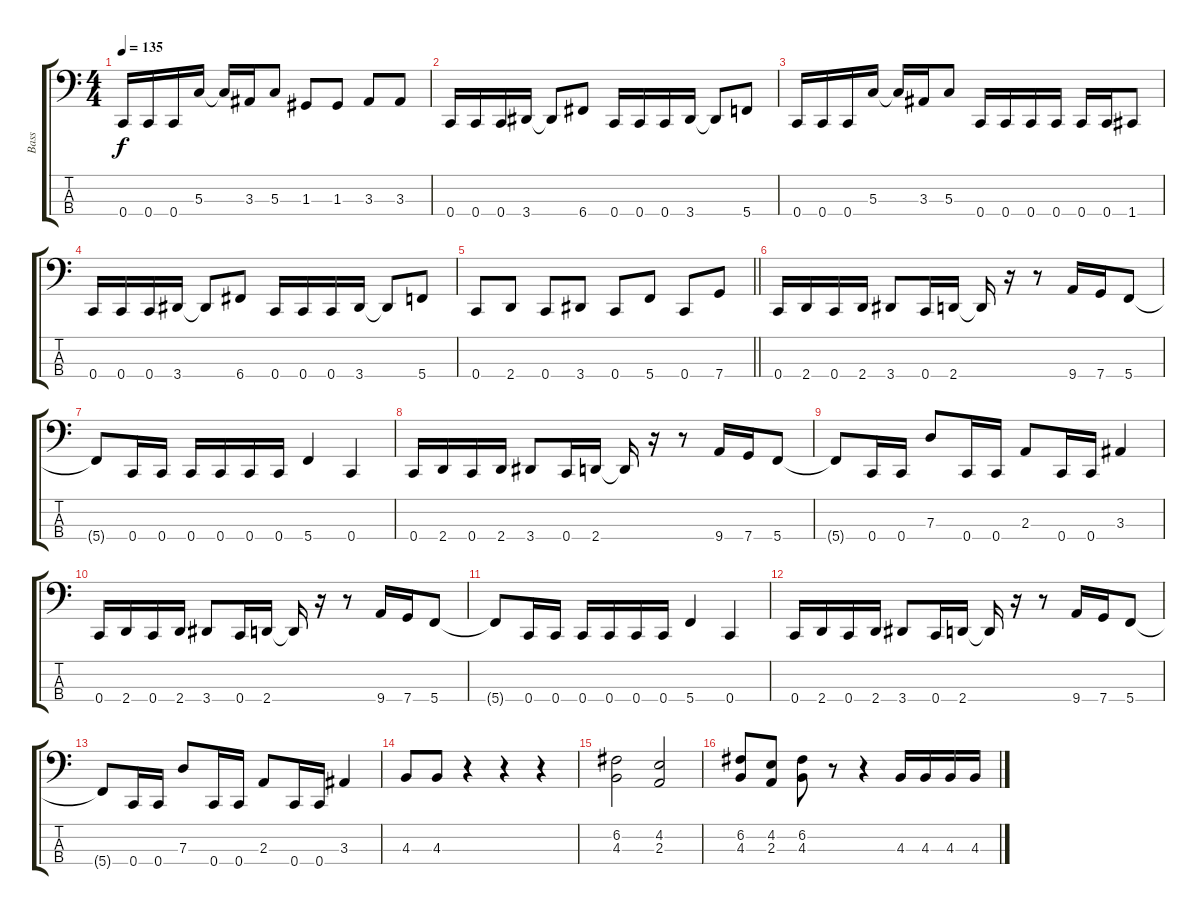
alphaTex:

\track ("Bass" "Bass") {instrument slapbass2}
\staff {score tabs}
\tuning (F2 C2 G1 C1) {hide}
\ts (4 4)
\tempo 135
\clef f4
\ks c
0.4.16{dy f} 0.4.16 0.4.16 5.3.16 5.3{t}.16 3.3.16 5.3.8 1.3.8 1.3.8 3.3.8 3.3.8 |
0.4.16 0.4.16 0.4.16 3.4.16 3.4{t}.8 6.4.8 0.4.16 0.4.16 0.4.16 3.4.16 3.4{t}.8 5.4.8 |
0.4.16 0.4.16 0.4.16 5.3.16 5.3{t}.16 3.3.16 5.3.8 0.4.16 0.4.16 0.4.16 0.4.16 0.4.16 0.4.16 1.4.8 |
0.4.16 0.4.16 0.4.16 3.4.16 3.4{t}.8 6.4.8 0.4.16 0.4.16 0.4.16 3.4.16 3.4{t}.8 5.4.8 |
\barLineRight lightlight
0.4.8 2.4.8 0.4.8 3.4.8 0.4.8 5.4.8 0.4.8 7.4.8 |
0.4.16 2.4.16 0.4.16 2.4.16 3.4.8 0.4.16 2.4.16 2.4{t}.16 r.16 r.8 9.4.16 7.4.16 5.4.8 |
5.4{t}.8 0.4.16 0.4.16 0.4.16 0.4.16 0.4.16 0.4.16 5.4.4 0.4.4 |
0.4.16 2.4.16 0.4.16 2.4.16 3.4.8 0.4.16 2.4.16 2.4{t}.16 r.16 r.8 9.4.16 7.4.16 5.4.8 |
5.4{t}.8 0.4.16 0.4.16 7.3.8 0.4.16 0.4.16 2.3.8 0.4.16 0.4.16 3.3.4 |
0.4.16 2.4.16 0.4.16 2.4.16 3.4.8 0.4.16 2.4.16 2.4{t}.16 r.16 r.8 9.4.16 7.4.16 5.4.8 |
5.4{t}.8 0.4.16 0.4.16 0.4.16 0.4.16 0.4.16 0.4.16 5.4.4 0.4.4 |
0.4.16 2.4.16 0.4.16 2.4.16 3.4.8 0.4.16 2.4.16 2.4{t}.16 r.16 r.8 9.4.16 7.4.16 5.4.8 |
5.4{t}.8 0.4.16 0.4.16 7.3.8 0.4.16 0.4.16 2.3.8 0.4.16 0.4.16 3.3.4 |
4.3.8 4.3.8 r.4 r.4 r.4 |
(6.2 4.3).2 (4.2 2.3).2 |
(6.2 4.3).8 (4.2 2.3).8 (6.2 4.3).8 r.8 r.4 4.3.16 4.3.16 4.3.16 4.3.16
